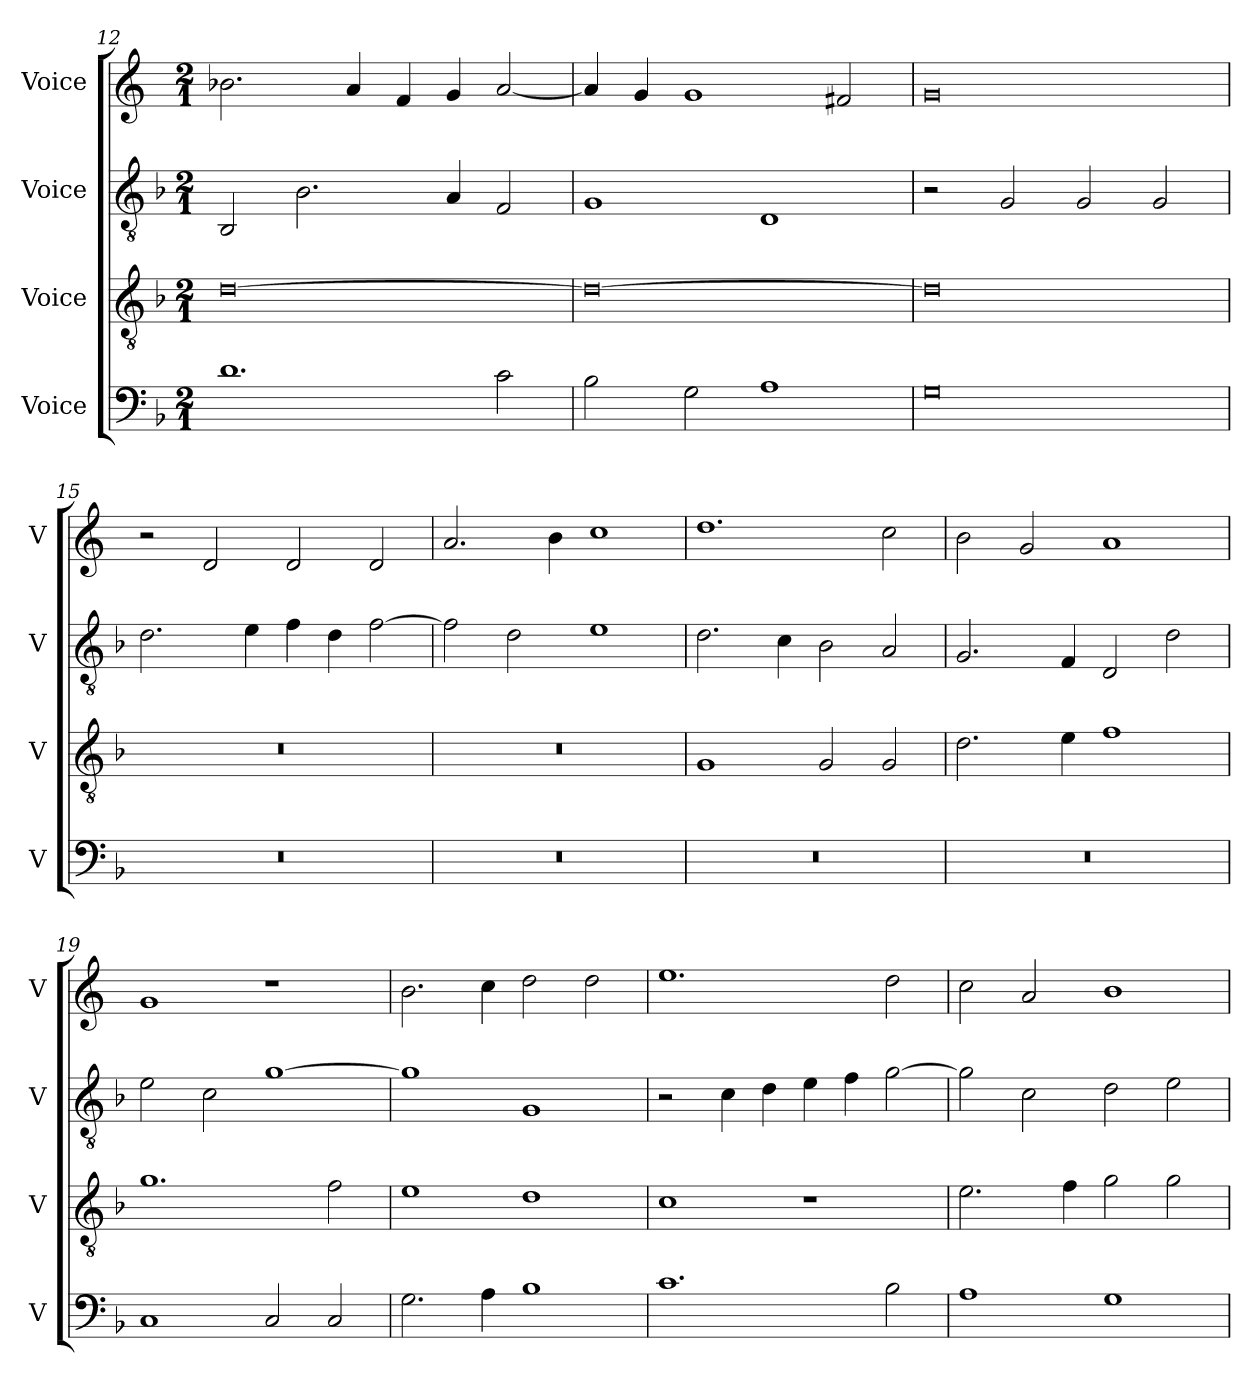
**kern	**kern	**kern	**kern
*part4	*part3	*part2	*part1
*staff4	*staff3	*staff2	*staff1
*I"Voice	*I"Voice	*I"Voice	*I"Voice
*I'V	*I'V	*I'V	*I'V
*clefF4	*clefGv2	*clefGv2	*clefG2
*k[b-]	*k[b-]	*k[b-]	*k[]
*M2/1	*M2/1	*M2/1	*M2/1
=12	=12	=12	=12
1.d	[0d	2BB-/	2.b-X\
.	.	2.B-\	.
.	.	.	4a/
.	.	.	4f/
.	.	4A/	4g/
2c\	.	2F/	[2a/
=13	=13	=13	=13
2B-\	0d_	1G	4a/]
.	.	.	4g/
2G\	.	.	1g
1A	.	1D	.
.	.	.	2f#X/
!!LO:LB:g=z
=14	=14	=14	=14
0G	0d]	2r	0g
.	.	2G/	.
.	.	2G/	.
.	.	2G/	.
=15	=15	=15	=15
0r	0r	2.d\	2r
.	.	.	2d/
.	.	4e\	.
.	.	4f\	2d/
.	.	4d\	.
.	.	[2f\	2d/
=16	=16	=16	=16
0r	0r	2f\]	2.a/
.	.	2d\	.
.	.	.	4b\
.	.	1e	1cc
=17	=17	=17	=17
0r	1G	2.d\	1.dd
.	.	4c\	.
.	2G/	2B-\	.
.	2G/	2A/	2cc\
!!LO:LB:g=z
=18	=18	=18	=18
0r	2.d\	2.G/	2b\
.	.	.	2g/
.	4e\	4F/	.
.	1f	2D/	1a
.	.	2d\	.
=19	=19	=19	=19
1C	1.g	2e\	1g
.	.	2c\	.
2C/	.	[1g	1r
2C/	2f\	.	.
=20	=20	=20	=20
2.G\	1e	1g]	2.b\
4A\	.	.	4cc\
1B-	1d	1G	2dd\
.	.	.	2dd\
!!LO:LB:g=z
=21	=21	=21	=21
1.c	1c	2r	1.ee
.	.	4c\	.
.	.	4d\	.
.	1r	4e\	.
.	.	4f\	.
2B-\	.	[2g\	2dd\
=22	=22	=22	=22
1A	2.e\	2g\]	2cc\
.	.	2c\	2a/
.	4f\	.	.
1G	2g\	2d\	1b
.	2g\	2e\	.
=	=	=	=
*-	*-	*-	*-
